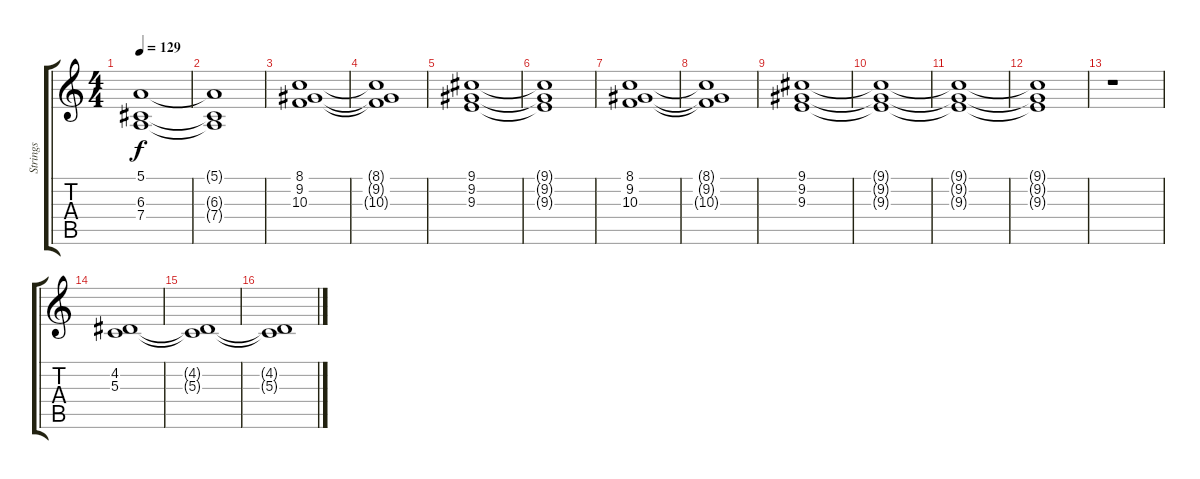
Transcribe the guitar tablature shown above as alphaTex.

\track ("Strings" "Strings") {instrument stringensemble1}
\staff {score tabs}
\tuning (E4 B3 G3 D3 A2 E2) {hide}
\ts (4 4)
\tempo 129
\clef g2
\ks c
(5.1 6.3 7.4).1{dy f} |
(5.1{t} 6.3{t} 7.4{t}).1 |
(8.1 9.2 10.3).1 |
(8.1{t} 9.2{t} 10.3{t}).1 |
(9.1 9.2 9.3).1 |
(9.1{t} 9.2{t} 9.3{t}).1 |
(8.1 9.2 10.3).1 |
(8.1{t} 9.2{t} 10.3{t}).1 |
(9.1 9.2 9.3).1 |
(9.1{t} 9.2{t} 9.3{t}).1 |
(9.1{t} 9.2{t} 9.3{t}).1 |
(9.1{t} 9.2{t} 9.3{t}).1 |
r.1 |
(4.2 5.3).1{volume 8 balance 8} |
(4.2{t} 5.3{t}).1 |
(4.2{t} 5.3{t}).1
